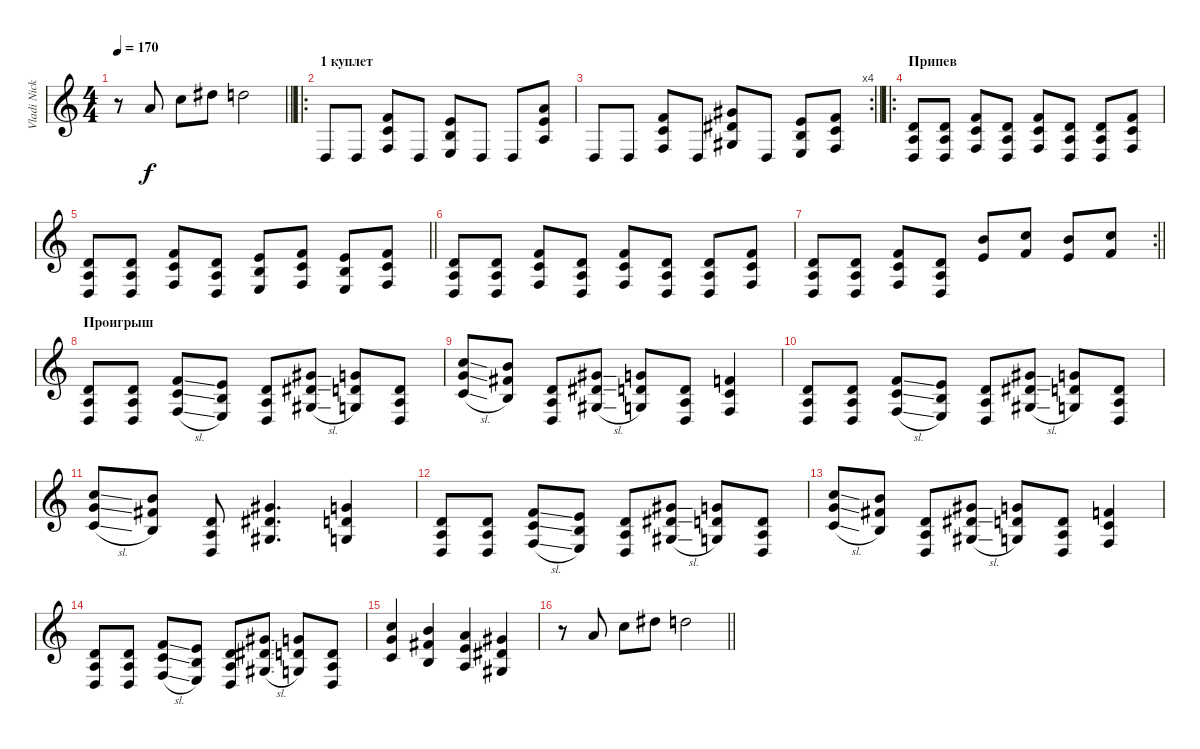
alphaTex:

\track ("Vladi Nickson" "Vladi Nick") {instrument overdrivenguitar}
\staff {score}
\tuning (E4 B3 G3 D3 A2 D2) {hide}
\ts (4 4)
\tempo 170
\clef g2
\barLineRight lightlight
\ks c
r.8{dy f} 2.3.8 5.3.8 4.2.8 3.2.2 |
\ro
\section ("" "1 куплет")
0.6.8 0.6.8 (3.4 3.5 3.6).8 0.6.8 (2.4 2.5 2.6).8 0.6.8 0.6.8 (7.4 7.5 7.6).8 |
\rc 4
\barLineRight lightlight
0.6.8 0.6.8 (3.4 3.5 3.6).8 0.6.8 (6.4 6.5 6.6).8 0.6.8 (2.4 2.5 2.6).8 (3.4 3.5 3.6).8 |
\ro
\section ("" "Припев")
(0.4 0.5 0.6).8 (0.4 0.5 0.6).8 (3.4 3.5 3.6).8 (0.4 0.5 0.6).8 (3.4 3.5 3.6).8 (0.4 0.5 0.6).8 (0.4 0.5 0.6).8 (3.4 3.5 3.6).8 |
\barLineRight lightlight
(0.4 0.5 0.6).8 (0.4 0.5 0.6).8 (3.4 3.5 3.6).8 (0.4 0.5 0.6).8 (2.4 2.5 2.6).8 (3.4 3.5 3.6).8 (2.4 2.5 2.6).8 (3.4 3.5 3.6).8 |
(0.4 0.5 0.6).8 (0.4 0.5 0.6).8 (3.4 3.5 3.6).8 (0.4 0.5 0.6).8 (3.4 3.5 3.6).8 (0.4 0.5 0.6).8 (0.4 0.5 0.6).8 (3.4 3.5 3.6).8 |
\rc 2
\barLineRight lightlight
(0.4 0.5 0.6).8 (0.4 0.5 0.6).8 (3.4 3.5 3.6).8 (0.4 0.5 0.6).8 (4.3 2.4).8 (5.3 3.4).8 (4.3 2.4).8 (5.3 3.4).8 |
\section ("" "Проигрыш")
(0.4 0.5 0.6).8 (0.4 0.5 0.6).8 (3.4{sl} 3.5{sl} 3.6{sl}).8 (2.4 2.5 2.6).8 (0.4 0.5 0.6).8 (6.4{sl} 6.5{sl} 6.6{sl}).8 (5.4 5.5 5.6).8 (0.4 0.5 0.6).8 |
(10.4{sl} 10.5{sl} 10.6{sl}).8 (9.4 9.5 9.6).8 (0.4 0.5 0.6).8 (6.4{sl} 6.5{sl} 6.6{sl}).8 (5.4 5.5 5.6).8 (0.4 0.5 0.6).8 (3.4 3.5 3.6).4 |
(0.4 0.5 0.6).8 (0.4 0.5 0.6).8 (3.4{sl} 3.5{sl} 3.6{sl}).8 (2.4 2.5 2.6).8 (0.4 0.5 0.6).8 (6.4{sl} 6.5{sl} 6.6{sl}).8 (5.4 5.5 5.6).8 (0.4 0.5 0.6).8 |
(10.4{sl} 10.5{sl} 10.6{sl}).8 (9.4 9.5 9.6).8 (0.4 0.5 0.6).8 (6.4 6.5 6.6).4{d} (5.4 5.5 5.6).4 |
(0.4 0.5 0.6).8 (0.4 0.5 0.6).8 (3.4{sl} 3.5{sl} 3.6{sl}).8 (2.4 2.5 2.6).8 (0.4 0.5 0.6).8 (6.4{sl} 6.5{sl} 6.6{sl}).8 (5.4 5.5 5.6).8 (0.4 0.5 0.6).8 |
(10.4{sl} 10.5{sl} 10.6{sl}).8 (9.4 9.5 9.6).8 (0.4 0.5 0.6).8 (6.4{sl} 6.5{sl} 6.6{sl}).8 (5.4 5.5 5.6).8 (0.4 0.5 0.6).8 (3.4 3.5 3.6).4 |
(0.4 0.5 0.6).8 (0.4 0.5 0.6).8 (3.4{sl} 3.5{sl} 3.6{sl}).8 (2.4 2.5 2.6).8 (0.4 0.5 0.6).8 (6.4{sl} 6.5{sl} 6.6{sl}).8 (5.4 5.5 5.6).8 (0.4 0.5 0.6).8 |
(10.4 10.5 10.6).4 (9.4 9.5 9.6).4 (7.4 7.5 7.6).4 (6.4 6.5 6.6).4 |
\barLineRight lightlight
r.8 2.3.8 5.3.8 4.2.8 3.2.2
